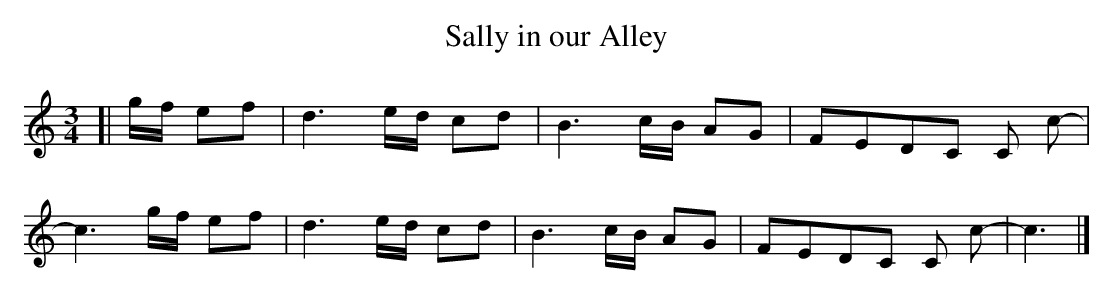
X:1
T: Sally in our Alley
M: 3/4
L: 1/8
K: C
[|\
g/2-f/2 ef | d3e/2-d/2 cd | B3c/2-B/2 AG | F-ED-C C c- | c3g/2-f/2 ef | d3e/2-d/2 cd | B3c/2-B/2 AG | F-ED-C C c- | c3 |]
